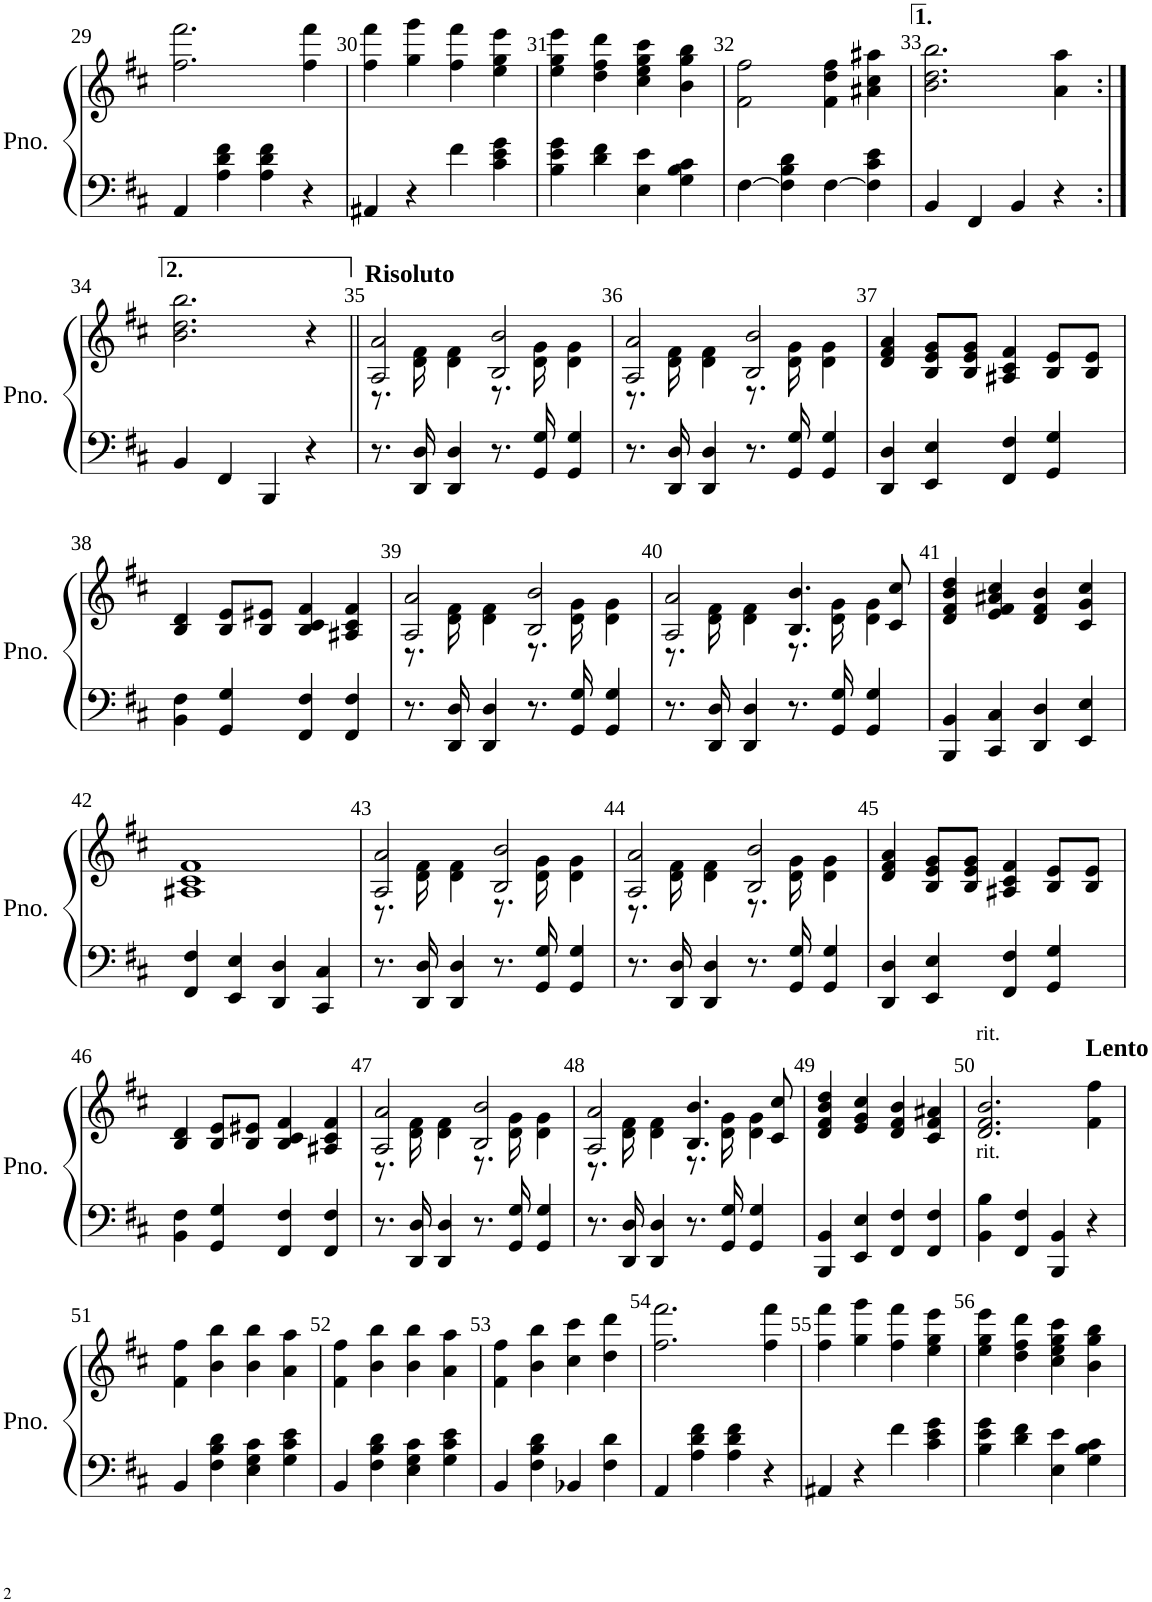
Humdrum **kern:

**kern	**kern
*part1	*part1
*staff2	*staff1
*I"Piano	*
*I'Pno.	*
!!LO:PB:g=z
*clefF4	*clefG2
*k[f#c#]	*k[f#c#]
*M4/4	*M4/4
=29	=29
4AA/	2.ff#\ 2.fff#\
4A\ 4d\ 4f#\	.
4A\ 4d\ 4f#\	.
4r	4ff#\ 4fff#\
=30	=30
4AA#X/	4ff#\ 4fff#\
4r	4gg\ 4ggg\
4f#\	4ff#\ 4fff#\
4c#\ 4e\ 4g\	4ee\ 4gg\ 4eee\
=31	=31
4B\ 4e\ 4g\	4ee\ 4gg\ 4eee\
4d\ 4f#\	4dd\ 4ff#\ 4ddd\
4E\ 4e\	4cc#\ 4ee\ 4gg\ 4ccc#\
4G\ 4B\ 4c#\	4b\ 4gg\ 4bb\
=32	=32
[4F#\	2f#\ 2ff#\
4F#\] 4B\ 4d\	.
[4F#\	4f#\ 4dd\ 4ff#\
4F#\] 4c#\ 4e\	4a#X\ 4cc#\ 4aa#X\
=33	=33
4BB/	2.b\ 2.dd\ 2.bb\
4FF#/	.
4BB/	.
4r	4a\ 4aa\
!!LO:LB:g=z
=34:|!	=34:|!
4BB/	2.b\ 2.dd\ 2.bb\
4FF#/	.
4BBB/	.
4r	4r
=35||	=35||
*	*^
!	!LO:TX:a:B:t=Risoluto	!
8.r	2A/ 2a/	8.r
16DD/ 16D/	.	16d\ 16f#\
4DD/ 4D/	.	4d\ 4f#\
8.r	2B/ 2b/	8.r
16GG/ 16G/	.	16d\ 16g\
4GG/ 4G/	.	4d\ 4g\
=36	=36	=36
8.r	2A/ 2a/	8.r
16DD/ 16D/	.	16d\ 16f#\
4DD/ 4D/	.	4d\ 4f#\
8.r	2B/ 2b/	8.r
16GG/ 16G/	.	16d\ 16g\
4GG/ 4G/	.	4d\ 4g\
*	*v	*v
=37	=37
4DD/ 4D/	4d/ 4f#/ 4a/
4EE/ 4E/	8B/ 8e/ 8g/L
.	8B/ 8e/ 8g/J
4FF#/ 4F#/	4A#X/ 4c#/ 4f#/
4GG/ 4G/	8B/ 8e/L
.	8B/ 8e/J
!!LO:LB:g=z
=38	=38
4BB\ 4F#\	4B/ 4d/
4GG/ 4G/	8B/ 8e/L
.	8B/ 8e#X/J
4FF#/ 4F#/	4B/ 4c#/ 4f#/
4FF#/ 4F#/	4A#X/ 4c#/ 4f#/
=39	=39
*	*^
8.r	2A/ 2a/	8.r
16DD/ 16D/	.	16d\ 16f#\
4DD/ 4D/	.	4d\ 4f#\
8.r	2B/ 2b/	8.r
16GG/ 16G/	.	16d\ 16g\
4GG/ 4G/	.	4d\ 4g\
=40	=40	=40
8.r	2A/ 2a/	8.r
16DD/ 16D/	.	16d\ 16f#\
4DD/ 4D/	.	4d\ 4f#\
8.r	4.B/ 4.b/	8.r
16GG/ 16G/	.	16d\ 16g\
4GG/ 4G/	.	4d\ 4g\
.	8c#/ 8cc#/	.
*	*v	*v
=41	=41
4BBB/ 4BB/	4d/ 4f#/ 4b/ 4dd/
4CC#/ 4C#/	4e/ 4f#/ 4a#X/ 4cc#/
4DD/ 4D/	4d/ 4f#/ 4b/
4EE/ 4E/	4c#/ 4g/ 4cc#/
!!LO:LB:g=z
=42	=42
4FF#/ 4F#/	1A#X 1c# 1f#
4EE/ 4E/	.
4DD/ 4D/	.
4CC#/ 4C#/	.
=43	=43
*	*^
8.r	2A/ 2a/	8.r
16DD/ 16D/	.	16d\ 16f#\
4DD/ 4D/	.	4d\ 4f#\
8.r	2B/ 2b/	8.r
16GG/ 16G/	.	16d\ 16g\
4GG/ 4G/	.	4d\ 4g\
=44	=44	=44
8.r	2A/ 2a/	8.r
16DD/ 16D/	.	16d\ 16f#\
4DD/ 4D/	.	4d\ 4f#\
8.r	2B/ 2b/	8.r
16GG/ 16G/	.	16d\ 16g\
4GG/ 4G/	.	4d\ 4g\
*	*v	*v
=45	=45
4DD/ 4D/	4d/ 4f#/ 4a/
4EE/ 4E/	8B/ 8e/ 8g/L
.	8B/ 8e/ 8g/J
4FF#/ 4F#/	4A#X/ 4c#/ 4f#/
4GG/ 4G/	8B/ 8e/L
.	8B/ 8e/J
!!LO:LB:g=z
=46	=46
4BB\ 4F#\	4B/ 4d/
4GG/ 4G/	8B/ 8e/L
.	8B/ 8e#X/J
4FF#/ 4F#/	4B/ 4c#/ 4f#/
4FF#/ 4F#/	4A#X/ 4c#/ 4f#/
=47	=47
*	*^
8.r	2A/ 2a/	8.r
16DD/ 16D/	.	16d\ 16f#\
4DD/ 4D/	.	4d\ 4f#\
8.r	2B/ 2b/	8.r
16GG/ 16G/	.	16d\ 16g\
4GG/ 4G/	.	4d\ 4g\
=48	=48	=48
8.r	2A/ 2a/	8.r
16DD/ 16D/	.	16d\ 16f#\
4DD/ 4D/	.	4d\ 4f#\
8.r	4.B/ 4.b/	8.r
16GG/ 16G/	.	16d\ 16g\
4GG/ 4G/	.	4d\ 4g\
.	8c#/ 8cc#/	.
*	*v	*v
=49	=49
4BBB/ 4BB/	4d/ 4f#/ 4b/ 4dd/
4EE/ 4E/	4e/ 4g/ 4cc#/
4FF#/ 4F#/	4d/ 4f#/ 4b/
4FF#/ 4F#/	4c#/ 4f#/ 4a#X/
=50	=50
!	!LO:TX:a:t=rit.
!LO:TX:a:t=rit.	!
4BB\ 4B\	2.d/ 2.f#/ 2.b/
4FF#/ 4F#/	.
4BBB/ 4BB/	.
!	!LO:TX:a:B:t=Lento
4r	4f#\ 4ff#\
!!LO:LB:g=z
=51	=51
4BB/	4f#\ 4ff#\
4F#\ 4B\ 4d\	4b\ 4bb\
4E\ 4G\ 4c#\	4b\ 4bb\
4G\ 4c#\ 4e\	4a\ 4aa\
=52	=52
4BB/	4f#\ 4ff#\
4F#\ 4B\ 4d\	4b\ 4bb\
4E\ 4G\ 4c#\	4b\ 4bb\
4G\ 4c#\ 4e\	4a\ 4aa\
=53	=53
4BB/	4f#\ 4ff#\
4F#\ 4B\ 4d\	4b\ 4bb\
4BB-X/	4cc#\ 4ccc#\
4F#\ 4d\	4dd\ 4ddd\
=54	=54
4AA/	2.ff#\ 2.fff#\
4A\ 4d\ 4f#\	.
4A\ 4d\ 4f#\	.
4r	4ff#\ 4fff#\
=55	=55
4AA#X/	4ff#\ 4fff#\
4r	4gg\ 4ggg\
4f#\	4ff#\ 4fff#\
4c#\ 4e\ 4g\	4ee\ 4gg\ 4eee\
=56	=56
4B\ 4e\ 4g\	4ee\ 4gg\ 4eee\
4d\ 4f#\	4dd\ 4ff#\ 4ddd\
4E\ 4e\	4cc#\ 4ee\ 4gg\ 4ccc#\
4G\ 4B\ 4c#\	4b\ 4gg\ 4bb\
=	=
*-	*-
